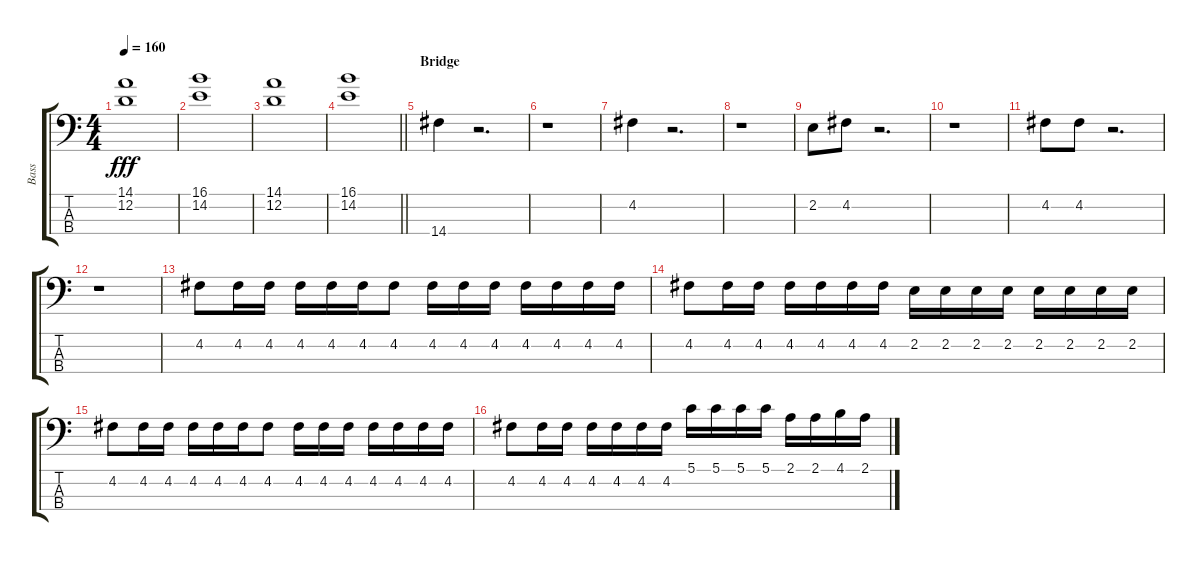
\track ("Bass" "Bass") {instrument electricbasspick}
\staff {score tabs}
\tuning (G2 D2 A1 E1) {hide}
\ts (4 4)
\tempo 160
\clef f4
\ks c
(14.1 12.2).1{dy fff} |
(16.1 14.2).1 |
(14.1 12.2).1 |
\barLineRight lightlight
(16.1 14.2).1 |
\section ("" "Bridge")
14.4.4 r.2{d} |
r.1 |
4.2.4 r.2{d} |
r.1 |
2.2.8 4.2.8 r.2{d} |
r.1 |
4.2.8 4.2.8 r.2{d} |
r.1 |
4.2.8 4.2.16 4.2.16 4.2.16 4.2.16 4.2.16 4.2.8 4.2.16 4.2.16 4.2.16 4.2.16 4.2.16 4.2.16 4.2.16 |
4.2.8 4.2.16 4.2.16 4.2.16 4.2.16 4.2.16 4.2.16 2.2.16 2.2.16 2.2.16 2.2.16 2.2.16 2.2.16 2.2.16 2.2.16 |
4.2.8 4.2.16 4.2.16 4.2.16 4.2.16 4.2.16 4.2.8 4.2.16 4.2.16 4.2.16 4.2.16 4.2.16 4.2.16 4.2.16 |
4.2.8 4.2.16 4.2.16 4.2.16 4.2.16 4.2.16 4.2.16 5.1.16 5.1.16 5.1.16 5.1.16 2.1.16 2.1.16 4.1.16 2.1.16
